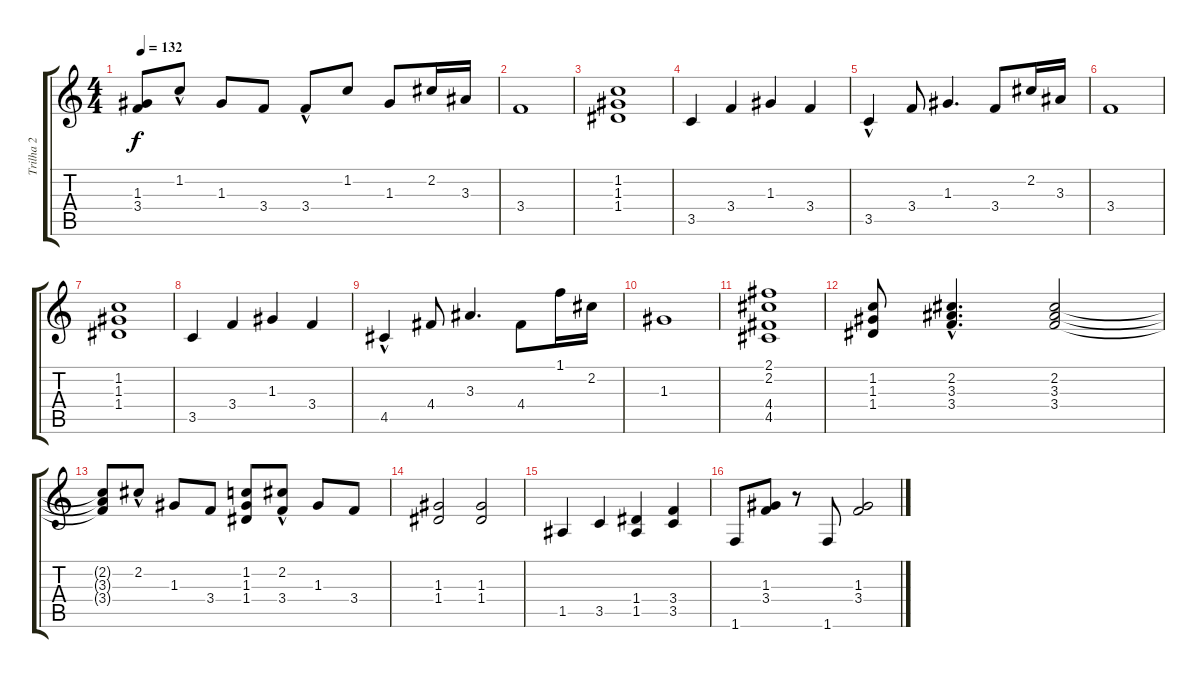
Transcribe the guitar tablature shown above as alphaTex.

\track ("Trilha 2" "Trilha 2") {instrument acousticguitarsteel}
\staff {score tabs}
\tuning (E4 B3 G3 D3 A2 E2) {hide}
\ts (4 4)
\tempo 132
\clef g2
\ks c
(1.3{t} 3.4{t}).8{dy f} 1.2{hac}.8 1.3.8 3.4.8 3.4{hac}.8 1.2.8 1.3.8 2.2.16 3.3.16 |
3.4.1 |
(1.2 1.3 1.4).1 |
3.5.4 3.4.4 1.3.4 3.4.4 |
3.5{hac}.4 3.4.8 1.3.4{d} 3.4.8 2.2.16 3.3.16 |
3.4.1 |
(1.2 1.3 1.4).1 |
3.5.4 3.4.4 1.3.4 3.4.4 |
4.5{hac}.4 4.4.8 3.3.4{d} 4.4.8 1.1.16 2.2.16 |
1.3.1 |
(2.1 2.2 4.4 4.5).1 |
(1.2 1.3 1.4).8 (2.2{hac} 3.3{hac} 3.4{hac}).4{d} (2.2 3.3 3.4).2 |
(2.2{t} 3.3{t} 3.4{t}).8 2.2{hac}.8 1.3.8 3.4.8 (1.2 1.3 1.4).8 (2.2{hac} 3.4).8 1.3.8 3.4.8 |
(1.3 1.4).2 (1.3 1.4).2 |
1.5.4 3.5.4 (1.4 1.5).4 (3.4 3.5).4 |
1.6.8 (1.3 3.4).8 r.8 1.6.8 (1.3 3.4).2
